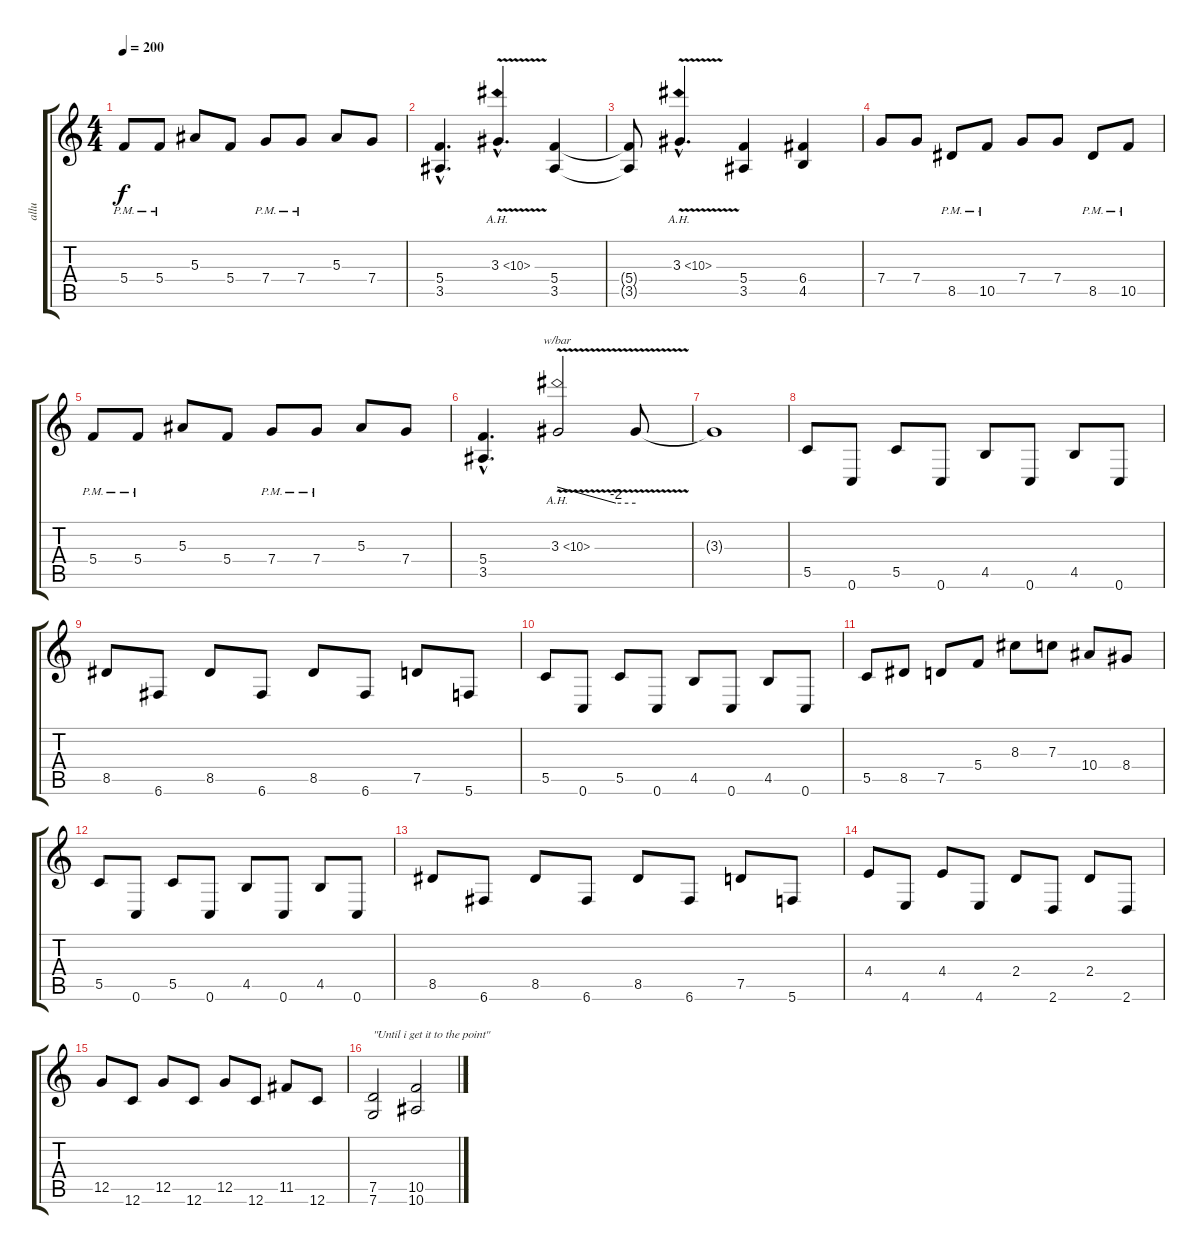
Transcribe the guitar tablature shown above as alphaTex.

\track ("allu" "allu") {instrument distortionguitar}
\staff {score tabs}
\tuning (D4 A3 F3 C3 G2 C2) {hide}
\ts (4 4)
\tempo 200
\clef g2
\ks c
5.4{pm}.8{dy f} 5.4{pm}.8 5.3.8 5.4.8 7.4{pm}.8 7.4{pm}.8 5.3.8 7.4.8 |
(5.4{hac} 3.5{hac}).4{d} 3.3{ah 7 v hac}.4{d} (5.4 3.5).4 |
(5.4{t} 3.5{t}).8 3.3{ah 7 v hac}.4{d} (5.4 3.5).4 (6.4 4.5).4 |
7.4.8 7.4.8 8.5{pm}.8 10.5{pm}.8 7.4.8 7.4.8 8.5{pm}.8 10.5{pm}.8 |
5.4{pm}.8 5.4{pm}.8 5.3.8 5.4.8 7.4{pm}.8 7.4{pm}.8 5.3.8 7.4.8 |
(5.4{hac} 3.5{hac}).4{d} 3.3{ah 7 v}.2{tbe (custom default 0 0 45 -8 60 -8)} 3.3{t}.8 |
3.3{t}.1 |
5.5.8 0.6.8 5.5.8 0.6.8 4.5.8 0.6.8 4.5.8 0.6.8 |
8.5.8 6.6.8 8.5.8 6.6.8 8.5.8 6.6.8 7.5.8 5.6.8 |
5.5.8 0.6.8 5.5.8 0.6.8 4.5.8 0.6.8 4.5.8 0.6.8 |
5.5.8 8.5.8 7.5.8 5.4.8 8.3.8 7.3.8 10.4.8 8.4.8 |
5.5.8 0.6.8 5.5.8 0.6.8 4.5.8 0.6.8 4.5.8 0.6.8 |
8.5.8 6.6.8 8.5.8 6.6.8 8.5.8 6.6.8 7.5.8 5.6.8 |
4.4.8 4.6.8 4.4.8 4.6.8 2.4.8 2.6.8 2.4.8 2.6.8 |
12.5.8 12.6.8 12.5.8 12.6.8 12.5.8 12.6.8 11.5.8 12.6.8 |
(7.5 7.6).2{txt "\"Until i get it to the point\""} (10.5 10.6).2
